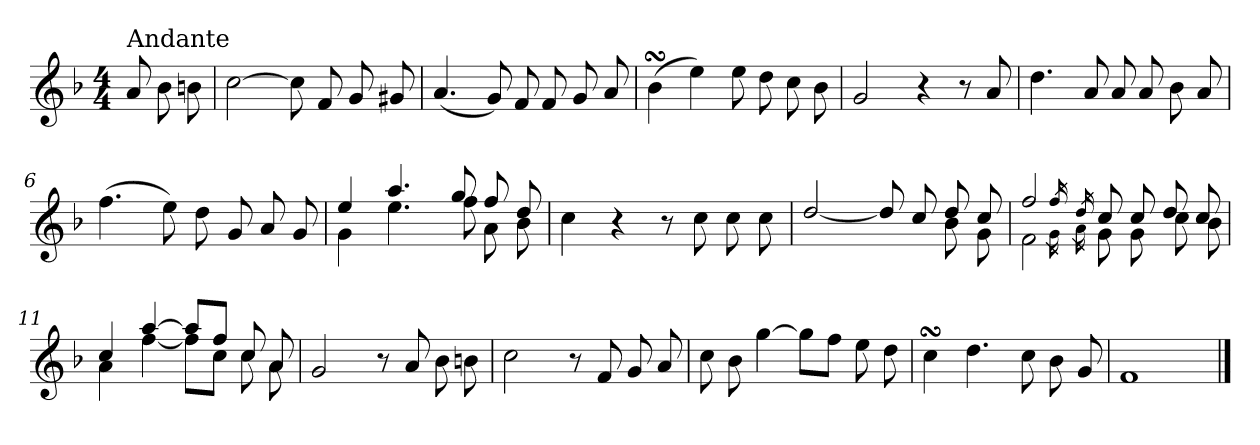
**kern
*part1
*staff1
*clefG2
*k[b-]
*F:
*M4/4
=
!LO:TX:a:t=Andante
8a/
8b-\
8bn\
=1
[2cc\
8cc\]
8f/
8g/
8g#X/
=2
(<4.a/
8g/)
8f/
8f/
8g/
8a/
=3
(>4b-sSSs\
4ee\)
8ee\
8dd\
8cc\
8b-\
=4
2g/
4r
8r
8a/
!!LO:LB:g=z
=5
4.dd\
8a/
8a/
8a/
8b-\
8a/
=6
(>4.ff\
8ee\)
8dd\
8g/
8a/
8g/
=7
*^
4ee/	4g\
4.aa/	4.ee\
8gg/	8ff\
8ff/	8a\
8dd/	8b-\
*v	*v
=8
4cc\
4r
8r
8cc\
8cc\
8cc\
=9
*^
[2dd/	2ryy
8dd/]	4ryy
8cc/	.
8dd/	8b-\
8cc/	8g\
!!LO:LB:g=z	!!
=10	=10
2ff/	2f\
16qff/	16qg\
16qdd/	16qa\
8cc/	8g\
8cc/	8g\
8dd/	8cc\
8cc/	8b-\
=11	=11
4cc/	4a\
[4aa/	[4ff\
8aa/L]	8ff\L]
8ff/J	8cc\J
8cc/	8cc\
8a/	8a\
*v	*v
=12
2g/
8r
8a/
8b-\
8bn\
=13
2cc\
8r
8f/
8g/
8a/
=14
8cc\
8b-\
[4gg\
8gg\L]
8ff\J
8ee\
8dd\
!!LO:LB:g=z
=15
4ccsSSS\
4.dd\
8cc\
8b-\
8g/
=16
1f
==
*-
